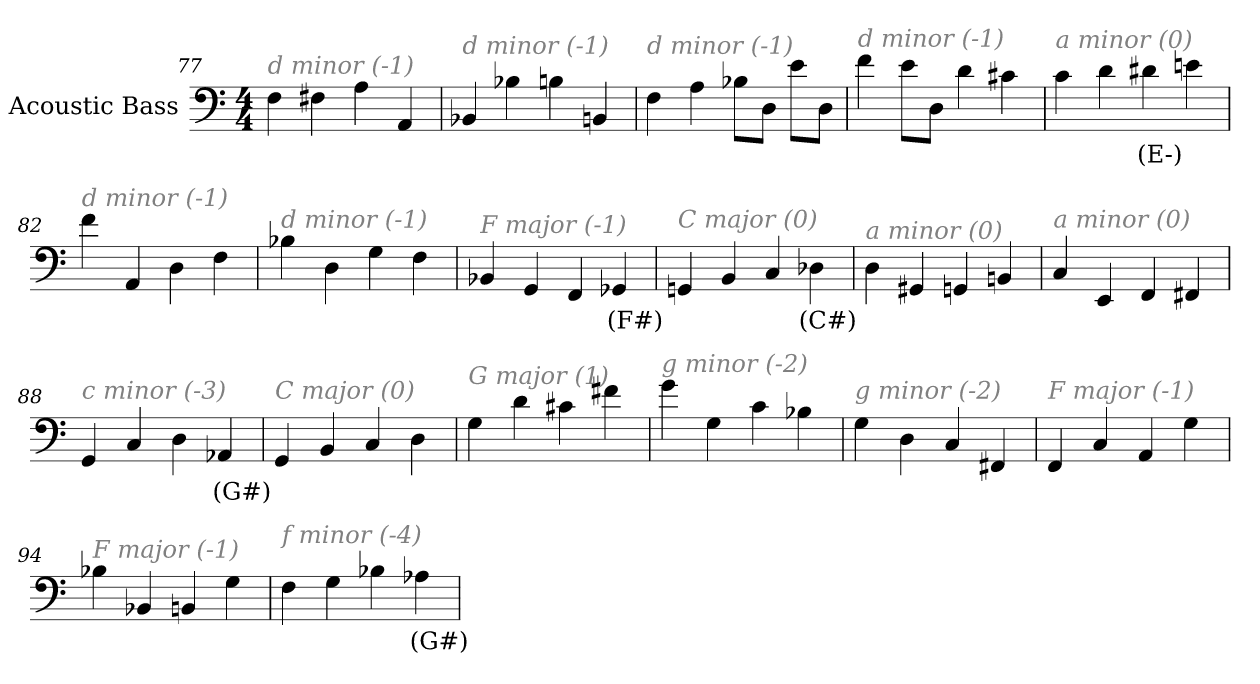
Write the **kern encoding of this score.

**kern	**text
*part1	*part1
*staff1	*staff1
*I"Acoustic Bass	*
*clefF4	*
*ITrd7c12	*
*k[]	*
*C:	*
*M4/4	*
=77	=77
!LO:TX:i:color=#808080:t=d minor (-1)	!
4FF	.
4FF#X	.
4AA	.
4AAA	.
=78	=78
!LO:TX:i:color=#808080:t=d minor (-1)	!
4BBB-X	.
4BB-X	.
4BBn	.
4BBBn	.
=79	=79
!LO:TX:i:color=#808080:t=d minor (-1)	!
4FF	.
4AA	.
8BB-XL	.
8DDJ	.
8EL	.
8DDJ	.
=80	=80
!LO:TX:i:color=#808080:t=d minor (-1)	!
4F	.
8EL	.
8DDJ	.
4D	.
4C#X	.
=81	=81
!LO:TX:i:color=#808080:t=a minor (0)	!
4C	.
4D	.
4D#Xi	(E-)
4En	.
=82	=82
!LO:TX:i:color=#808080:t=d minor (-1)	!
4F	.
4AAA	.
4DD	.
4FF	.
=83	=83
!LO:TX:i:color=#808080:t=d minor (-1)	!
4BB-X	.
4DD	.
4GG	.
4FF	.
=84	=84
!LO:TX:i:color=#808080:t=F major (-1)	!
4BBB-X	.
4GGG	.
4FFF	.
4GGG-Xi	(F#)
=85	=85
!LO:TX:i:color=#808080:t=C major (0)	!
4GGGn	.
4BBB	.
4CC	.
4DD-Xi	(C#)
=86	=86
!LO:TX:i:color=#808080:t=a minor (0)	!
4DD	.
4GGG#X	.
4GGGn	.
4BBBn	.
=87	=87
!LO:TX:i:color=#808080:t=a minor (0)	!
4CC	.
4EEE	.
4FFF	.
4FFF#X	.
=88	=88
!LO:TX:i:color=#808080:t=c minor (-3)	!
4GGG	.
4CC	.
4DD	.
4AAA-Xi	(G#)
=89	=89
!LO:TX:i:color=#808080:t=C major (0)	!
4GGG	.
4BBB	.
4CC	.
4DD	.
=90	=90
!LO:TX:i:color=#808080:t=G major (1)	!
4GG	.
4D	.
4C#X	.
4F#X	.
=91	=91
!LO:TX:i:color=#808080:t=g minor (-2)	!
4G	.
4GG	.
4C	.
4BB-X	.
=92	=92
!LO:TX:i:color=#808080:t=g minor (-2)	!
4GG	.
4DD	.
4CC	.
4FFF#X	.
=93	=93
!LO:TX:i:color=#808080:t=F major (-1)	!
4FFF	.
4CC	.
4AAA	.
4GG	.
=94	=94
!LO:TX:i:color=#808080:t=F major (-1)	!
4BB-X	.
4BBB-X	.
4BBBn	.
4GG	.
=95	=95
!LO:TX:i:color=#808080:t=f minor (-4)	!
4FF	.
4GG	.
4BB-X	.
4AA-Xi	(G#)
=	=
*-	*-
